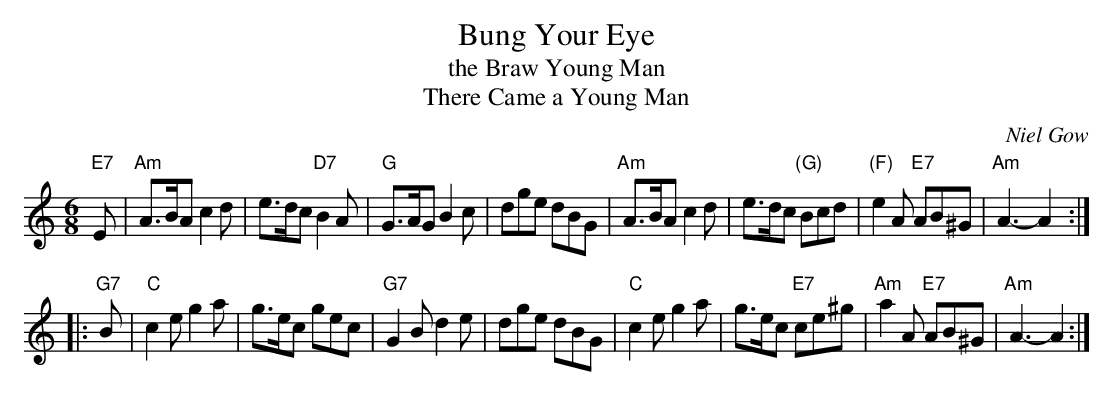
X:1
T: Bung Your Eye
T: the Braw Young Man
T: There Came a Young Man
C: Niel Gow
M: 6/8
L: 1/8
K: Am
"E7"E \
| "Am"A>BA c2d | e>dc "D7"B2A | "G"G>AG B2c | dge dBG \
| "Am"A>BA c2d | e>dc "(G)"Bcd | "(F)"e2A "E7"AB^G | "Am"A3- A2 :|
|:"G7"B \
| "C"c2e g2a | g>ec gec | "G7"G2B d2e | dge dBG \
| "C"c2e g2a | g>ec "E7"ce^g | "Am"a2A "E7"AB^G | "Am"A3- A2 :|
